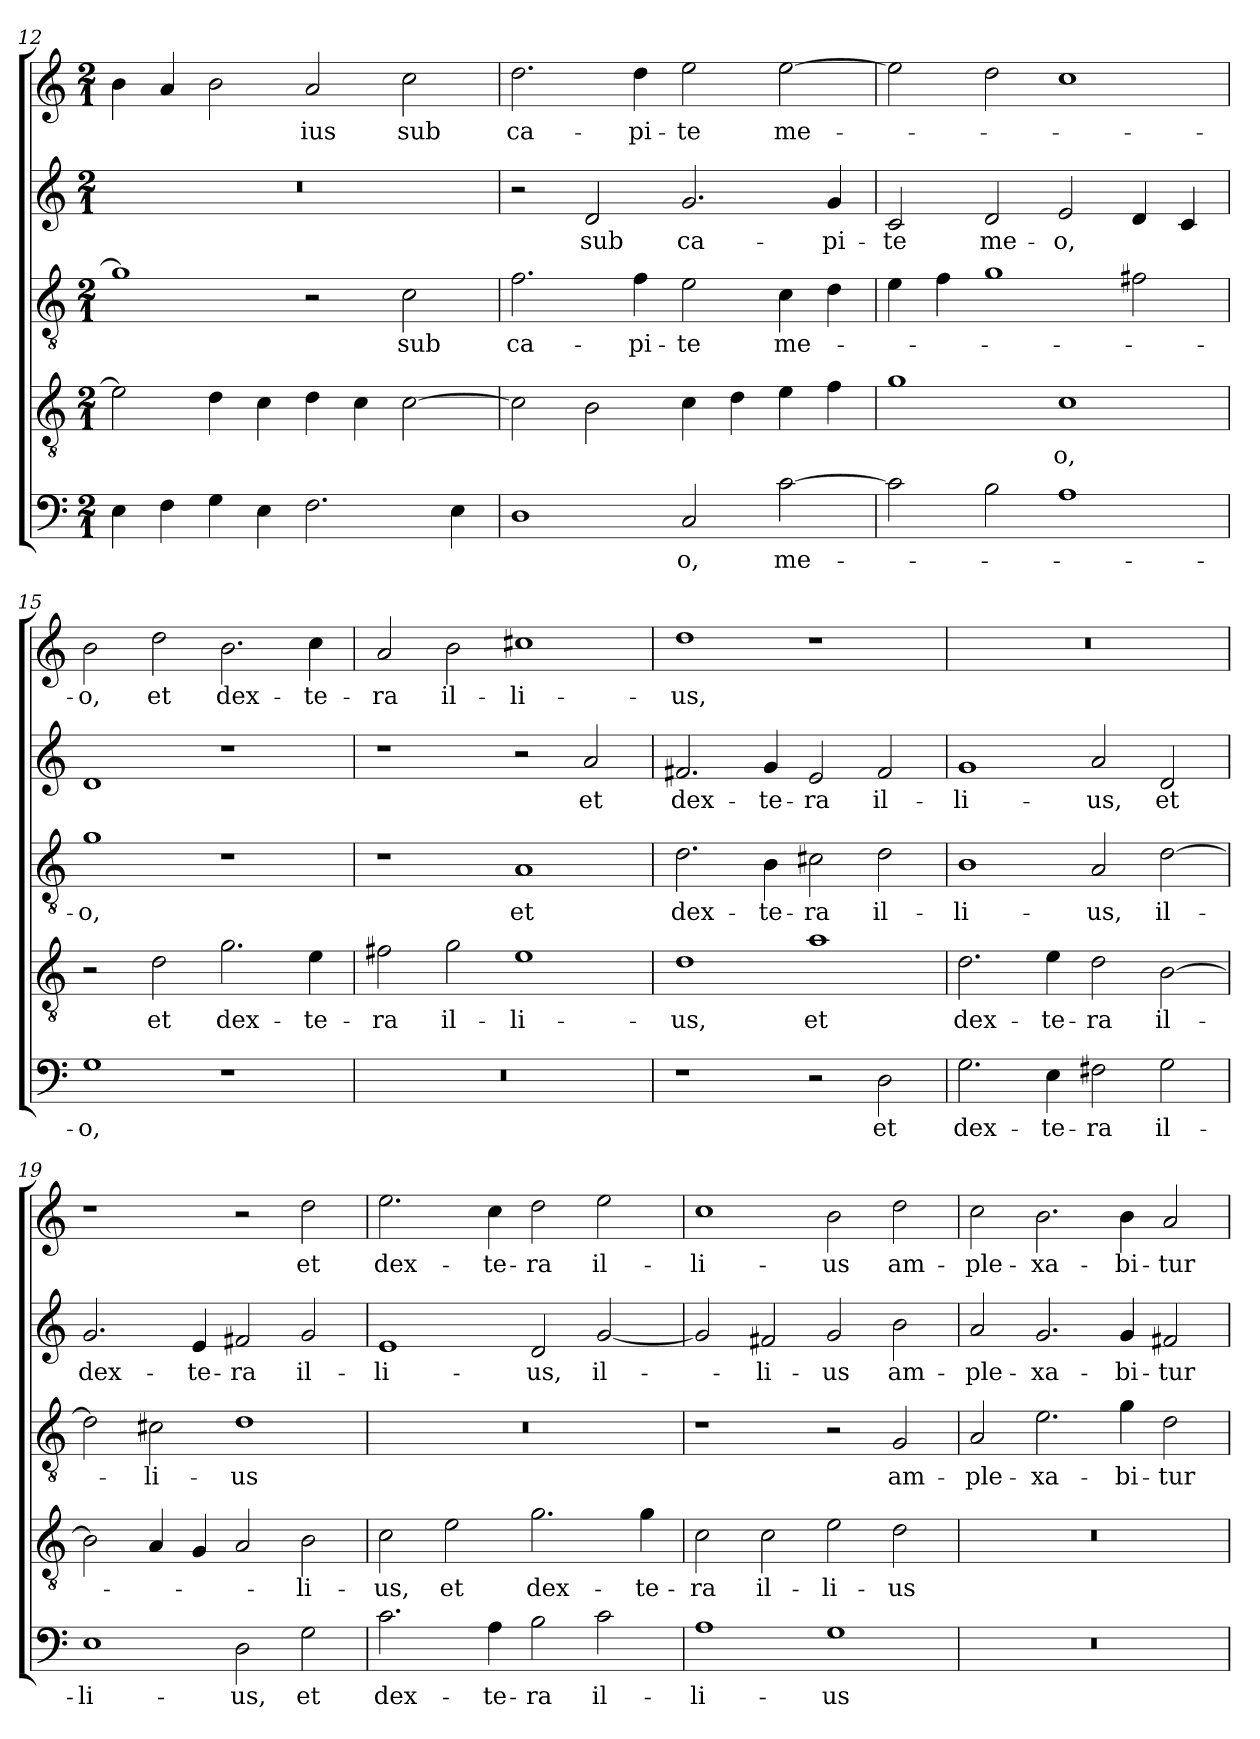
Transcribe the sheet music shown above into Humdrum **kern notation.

**kern	**text	**kern	**text	**kern	**text	**kern	**text	**kern	**text
*part5	*part5	*part4	*part4	*part3	*part3	*part2	*part2	*part1	*part1
*staff5	*staff5	*staff4	*staff4	*staff3	*staff3	*staff2	*staff2	*staff1	*staff1
*clefF4	*	*clefGv2	*	*clefGv2	*	*clefG2	*	*clefG2	*
*k[]	*	*k[]	*	*k[]	*	*k[]	*	*k[]	*
*C:	*	*C:	*	*C:	*	*C:	*	*C:	*
*M2/1	*	*M2/1	*	*M2/1	*	*M2/1	*	*M2/1	*
=12	=12	=12	=12	=12	=12	=12	=12	=12	=12
4E\	.	2e\]	.	1g]	.	0r	.	4b\	.
4F\	.	.	.	.	.	.	.	4a/	.
4G\	.	4d\	.	.	.	.	.	2b\	.
4E\	.	4c\	.	.	.	.	.	.	.
!	!	!	!	!	!	!	!	!	!LO:LY:b
2.F\	.	4d\	.	2r	.	.	.	2a/	-ius
.	.	4c\	.	.	.	.	.	.	.
!	!	!	!	!	!LO:LY:b	!	!	!	!LO:LY:b
.	.	[2c\	.	2c\	sub	.	.	2cc\	sub
4E\	.	.	.	.	.	.	.	.	.
!!LO:LB:g=z
=13	=13	=13	=13	=13	=13	=13	=13	=13	=13
!	!	!	!	!	!LO:LY:b	!	!	!	!LO:LY:b
1D	.	2c\]	.	2.f\	ca-	2r	.	2.dd\	ca-
!	!	!	!	!	!	!	!LO:LY:b	!	!
.	.	2B\	.	.	.	2d/	sub	.	.
!	!	!	!	!	!LO:LY:b	!	!	!	!LO:LY:b
.	.	.	.	4f\	-pi-	.	.	4dd\	-pi-
!	!LO:LY:b	!	!	!	!LO:LY:b	!	!LO:LY:b	!	!LO:LY:b
2C/	-o,	4c\	.	2e\	-te	2.g/	ca-	2ee\	-te
.	.	4d\	.	.	.	.	.	.	.
!	!LO:LY:b	!	!	!	!LO:LY:b	!	!	!	!LO:LY:b
[2c\	me-	4e\	.	4c\	me-	.	.	[2ee\	me-
!	!	!	!	!	!	!	!LO:LY:b	!	!
.	.	4f\	.	4d\	.	4g/	-pi-	.	.
=14	=14	=14	=14	=14	=14	=14	=14	=14	=14
!	!	!	!	!	!	!	!LO:LY:b	!	!
2c\]	.	1g	.	4e\	.	2c/	-te	2ee\]	.
.	.	.	.	4f\	.	.	.	.	.
!	!	!	!	!	!	!	!LO:LY:b	!	!
2B\	.	.	.	1g	.	2d/	me-	2dd\	.
!	!	!	!LO:LY:b	!	!	!	!LO:LY:b	!	!
1A	.	1c	-o,	.	.	2e/	-o,	1cc	.
.	.	.	.	2f#\	.	4d/	.	.	.
.	.	.	.	.	.	4c/	.	.	.
=15	=15	=15	=15	=15	=15	=15	=15	=15	=15
!	!LO:LY:b	!	!	!	!LO:LY:b	!	!	!	!LO:LY:b
1G	-o,	2r	.	1g	-o,	1d	.	2b\	-o,
!	!	!	!LO:LY:b	!	!	!	!	!	!LO:LY:b
.	.	2d\	et	.	.	.	.	2dd\	et
!	!	!	!LO:LY:b	!	!	!	!	!	!LO:LY:b
1r	.	2.g\	dex-	1r	.	1r	.	2.b\	dex-
!	!	!	!LO:LY:b	!	!	!	!	!	!LO:LY:b
.	.	4e\	-te-	.	.	.	.	4cc\	-te-
=16	=16	=16	=16	=16	=16	=16	=16	=16	=16
!	!	!	!LO:LY:b	!	!	!	!	!	!LO:LY:b
0r	.	2f#X\	-ra	1r	.	1r	.	2a/	-ra
!	!	!	!LO:LY:b	!	!	!	!	!	!LO:LY:b
.	.	2g\	il-	.	.	.	.	2b\	il-
!	!	!	!LO:LY:b	!	!LO:LY:b	!	!	!	!LO:LY:b
.	.	1e	-li-	1A	et	2r	.	1cc#X	-li-
!	!	!	!	!	!	!	!LO:LY:b	!	!
.	.	.	.	.	.	2a/	et	.	.
=17	=17	=17	=17	=17	=17	=17	=17	=17	=17
!	!	!	!LO:LY:b	!	!LO:LY:b	!	!LO:LY:b	!	!LO:LY:b
1r	.	1d	-us,	2.d\	dex-	2.f#X/	dex-	1dd	-us,
!	!	!	!	!	!LO:LY:b	!	!LO:LY:b	!	!
.	.	.	.	4B\	-te-	4g/	-te-	.	.
!	!	!	!LO:LY:b	!	!LO:LY:b	!	!LO:LY:b	!	!
2r	.	1a	et	2c#X\	-ra	2e/	-ra	1r	.
!	!LO:LY:b	!	!	!	!LO:LY:b	!	!LO:LY:b	!	!
2D\	et	.	.	2d\	il-	2f#/	il-	.	.
=18	=18	=18	=18	=18	=18	=18	=18	=18	=18
!	!LO:LY:b	!	!LO:LY:b	!	!LO:LY:b	!	!LO:LY:b	!	!
2.G\	dex-	2.d\	dex-	1B	-li-	1g	-li-	0r	.
!	!LO:LY:b	!	!LO:LY:b	!	!	!	!	!	!
4E\	-te-	4e\	-te-	.	.	.	.	.	.
!	!LO:LY:b	!	!LO:LY:b	!	!LO:LY:b	!	!LO:LY:b	!	!
2F#X\	-ra	2d\	-ra	2A/	-us,	2a/	-us,	.	.
!	!LO:LY:b	!	!LO:LY:b	!	!LO:LY:b	!	!LO:LY:b	!	!
2G\	il-	[2B\	il-	[2d\	il-	2d/	et	.	.
!!LO:LB:g=z
=19	=19	=19	=19	=19	=19	=19	=19	=19	=19
!	!LO:LY:b	!	!	!	!	!	!LO:LY:b	!	!
1E	-li-	2B\]	.	2d\]	.	2.g/	dex-	1r	.
!	!	!	!	!	!LO:LY:b	!	!	!	!
.	.	4A/	.	2c#\	-li-	.	.	.	.
!	!	!	!	!	!	!	!LO:LY:b	!	!
.	.	4G/	.	.	.	4e/	-te-	.	.
!	!LO:LY:b	!	!	!	!LO:LY:b	!	!LO:LY:b	!	!
2D\	-us,	2A/	.	1d	-us	2f#X/	-ra	2r	.
!	!LO:LY:b	!	!LO:LY:b	!	!	!	!LO:LY:b	!	!LO:LY:b
2G\	et	2B\	-li-	.	.	2g/	il-	2dd\	et
=20	=20	=20	=20	=20	=20	=20	=20	=20	=20
!	!LO:LY:b	!	!LO:LY:b	!	!	!	!LO:LY:b	!	!LO:LY:b
2.c\	dex-	2c\	-us,	0r	.	1e	-li-	2.ee\	dex-
!	!	!	!LO:LY:b	!	!	!	!	!	!
.	.	2e\	et	.	.	.	.	.	.
!	!LO:LY:b	!	!	!	!	!	!	!	!LO:LY:b
4A\	-te-	.	.	.	.	.	.	4cc\	-te-
!	!LO:LY:b	!	!LO:LY:b	!	!	!	!LO:LY:b	!	!LO:LY:b
2B\	-ra	2.g\	dex-	.	.	2d/	-us,	2dd\	-ra
!	!LO:LY:b	!	!	!	!	!	!LO:LY:b	!	!LO:LY:b
2c\	il-	.	.	.	.	[2g/	il-	2ee\	il-
!	!	!	!LO:LY:b	!	!	!	!	!	!
.	.	4g\	-te-	.	.	.	.	.	.
=21	=21	=21	=21	=21	=21	=21	=21	=21	=21
!	!LO:LY:b	!	!LO:LY:b	!	!	!	!	!	!LO:LY:b
1A	-li-	2c\	-ra	1r	.	2g/]	.	1cc	-li-
!	!	!	!LO:LY:b	!	!	!	!LO:LY:b	!	!
.	.	2c\	il-	.	.	2f#/	-li-	.	.
!	!LO:LY:b	!	!LO:LY:b	!	!	!	!LO:LY:b	!	!LO:LY:b
1G	-us	2e\	-li-	2r	.	2g/	-us	2b\	-us
!	!	!	!LO:LY:b	!	!LO:LY:b	!	!LO:LY:b	!	!LO:LY:b
.	.	2d\	-us	2G/	am-	2b\	am-	2dd\	am-
=22	=22	=22	=22	=22	=22	=22	=22	=22	=22
!	!	!	!	!	!LO:LY:b	!	!LO:LY:b	!	!LO:LY:b
0r	.	0r	.	2A/	-ple-	2a/	-ple-	2cc\	-ple-
!	!	!	!	!	!LO:LY:b	!	!LO:LY:b	!	!LO:LY:b
.	.	.	.	2.e\	-xa-	2.g/	-xa-	2.b\	-xa-
!	!	!	!	!	!LO:LY:b	!	!LO:LY:b	!	!LO:LY:b
.	.	.	.	4g\	-bi-	4g/	-bi-	4b\	-bi-
!	!	!	!	!	!LO:LY:b	!	!LO:LY:b	!	!LO:LY:b
.	.	.	.	2d\	-tur	2f#X/	-tur	2a/	-tur
=	=	=	=	=	=	=	=	=	=
*-	*-	*-	*-	*-	*-	*-	*-	*-	*-
